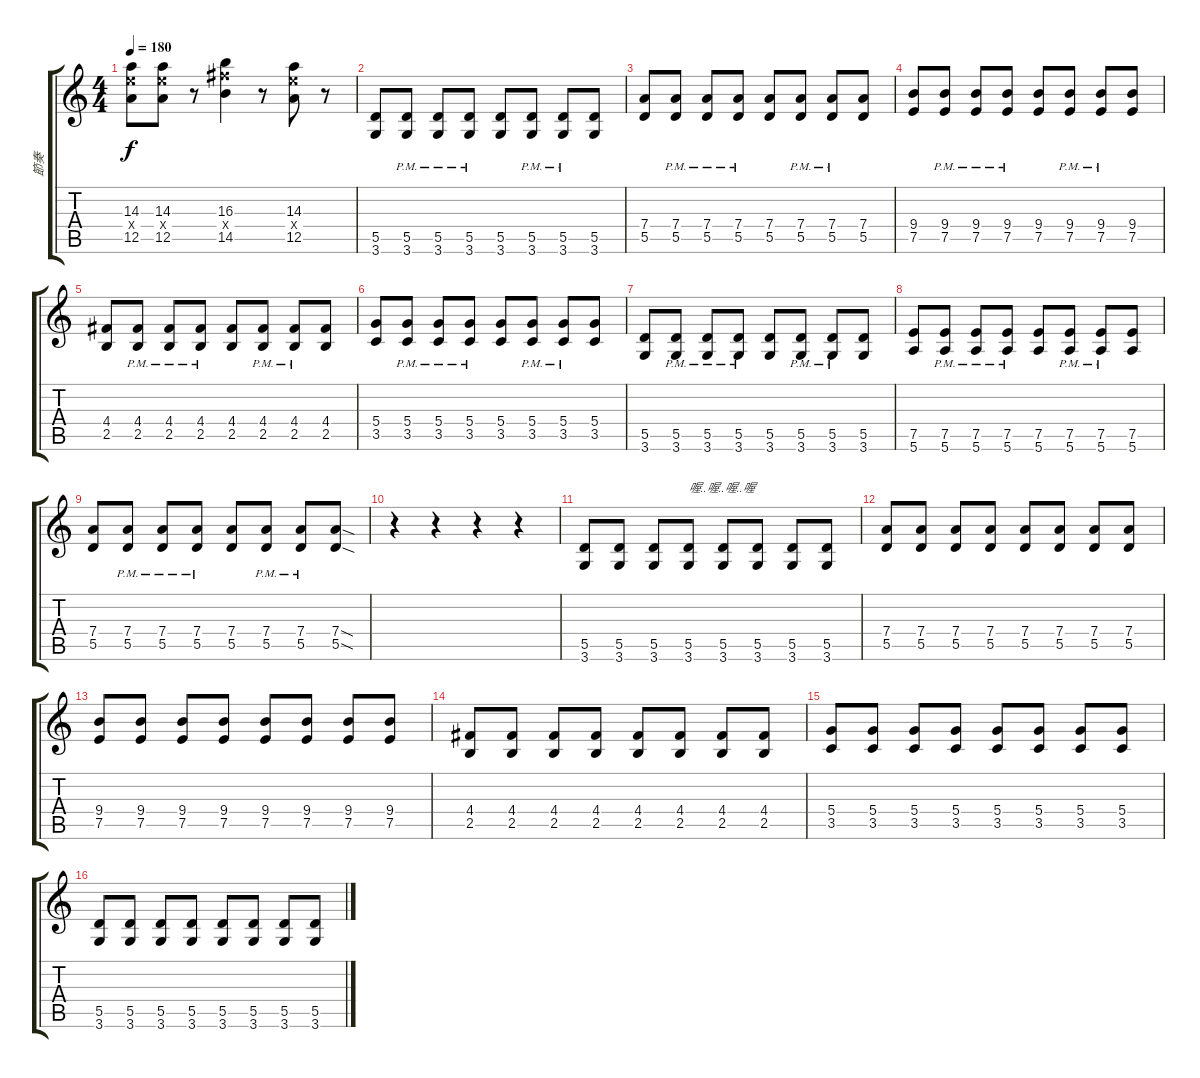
\track ("節奏" "節奏") {instrument distortionguitar}
\staff {score tabs}
\tuning (E4 B3 G3 D3 A2 E2) {hide}
\ts (4 4)
\tempo 180
\clef g2
\ks c
(14.3 14.4{x} 12.5).8{dy f} (14.3 14.4{x} 12.5).8 r.8 (16.3 16.4{x} 14.5).4 r.8 (14.3 14.4{x} 12.5).8 r.8 |
(5.5 3.6).8 (5.5{pm} 3.6{pm}).8 (5.5{pm} 3.6{pm}).8 (5.5{pm} 3.6{pm}).8 (5.5 3.6).8 (5.5{pm} 3.6).8 (5.5{pm} 3.6).8 (5.5 3.6).8 |
(7.4 5.5).8 (7.4{pm} 5.5{pm}).8 (7.4{pm} 5.5{pm}).8 (7.4{pm} 5.5{pm}).8 (7.4 5.5).8 (7.4{pm} 5.5{pm}).8 (7.4 5.5{pm}).8 (7.4 5.5).8 |
(9.4 7.5).8 (9.4{pm} 7.5{pm}).8 (9.4{pm} 7.5{pm}).8 (9.4{pm} 7.5{pm}).8 (9.4 7.5).8 (9.4{pm} 7.5).8 (9.4 7.5{pm}).8 (9.4 7.5).8 |
(4.4 2.5).8 (4.4 2.5{pm}).8 (4.4 2.5{pm}).8 (4.4 2.5{pm}).8 (4.4 2.5).8 (4.4{pm} 2.5).8 (4.4 2.5{pm}).8 (4.4 2.5).8 |
(5.4 3.5).8 (5.4 3.5{pm}).8 (5.4 3.5{pm}).8 (5.4 3.5{pm}).8 (5.4 3.5).8 (5.4{pm} 3.5).8 (5.4 3.5{pm}).8 (5.4 3.5).8 |
(5.5 3.6).8 (5.5{pm} 3.6{pm}).8 (5.5{pm} 3.6{pm}).8 (5.5{pm} 3.6{pm}).8 (5.5 3.6).8 (5.5{pm} 3.6).8 (5.5 3.6{pm}).8 (5.5 3.6).8 |
(7.5 5.6).8 (7.5{pm} 5.6{pm}).8 (7.5{pm} 5.6{pm}).8 (7.5{pm} 5.6{pm}).8 (7.5 5.6).8 (7.5{pm} 5.6).8 (7.5{pm} 5.6).8 (7.5 5.6).8 |
(7.4 5.5).8 (7.4{pm} 5.5{pm}).8 (7.4{pm} 5.5{pm}).8 (7.4{pm} 5.5{pm}).8 (7.4 5.5).8 (7.4{pm} 5.5).8 (7.4 5.5{pm}).8 (7.4{sod} 5.5{sod}).8 |
r.4 r.4 r.4 r.4 |
(5.5 3.6).8 (5.5 3.6).8 (5.5 3.6).8 (5.5 3.6).8{txt "喔..喔..喔..喔"} (5.5 3.6).8 (5.5 3.6).8 (5.5 3.6).8 (5.5 3.6).8 |
(7.4 5.5).8 (7.4 5.5).8 (7.4 5.5).8 (7.4 5.5).8 (7.4 5.5).8 (7.4 5.5).8 (7.4 5.5).8 (7.4 5.5).8 |
(9.4 7.5).8 (9.4 7.5).8 (9.4 7.5).8 (9.4 7.5).8 (9.4 7.5).8 (9.4 7.5).8 (9.4 7.5).8 (9.4 7.5).8 |
(4.4 2.5).8 (4.4 2.5).8 (4.4 2.5).8 (4.4 2.5).8 (4.4 2.5).8 (4.4 2.5).8 (4.4 2.5).8 (4.4 2.5).8 |
(5.4 3.5).8 (5.4 3.5).8 (5.4 3.5).8 (5.4 3.5).8 (5.4 3.5).8 (5.4 3.5).8 (5.4 3.5).8 (5.4 3.5).8 |
(5.5 3.6).8 (5.5 3.6).8 (5.5 3.6).8 (5.5 3.6).8 (5.5 3.6).8 (5.5 3.6).8 (5.5 3.6).8 (5.5 3.6).8
